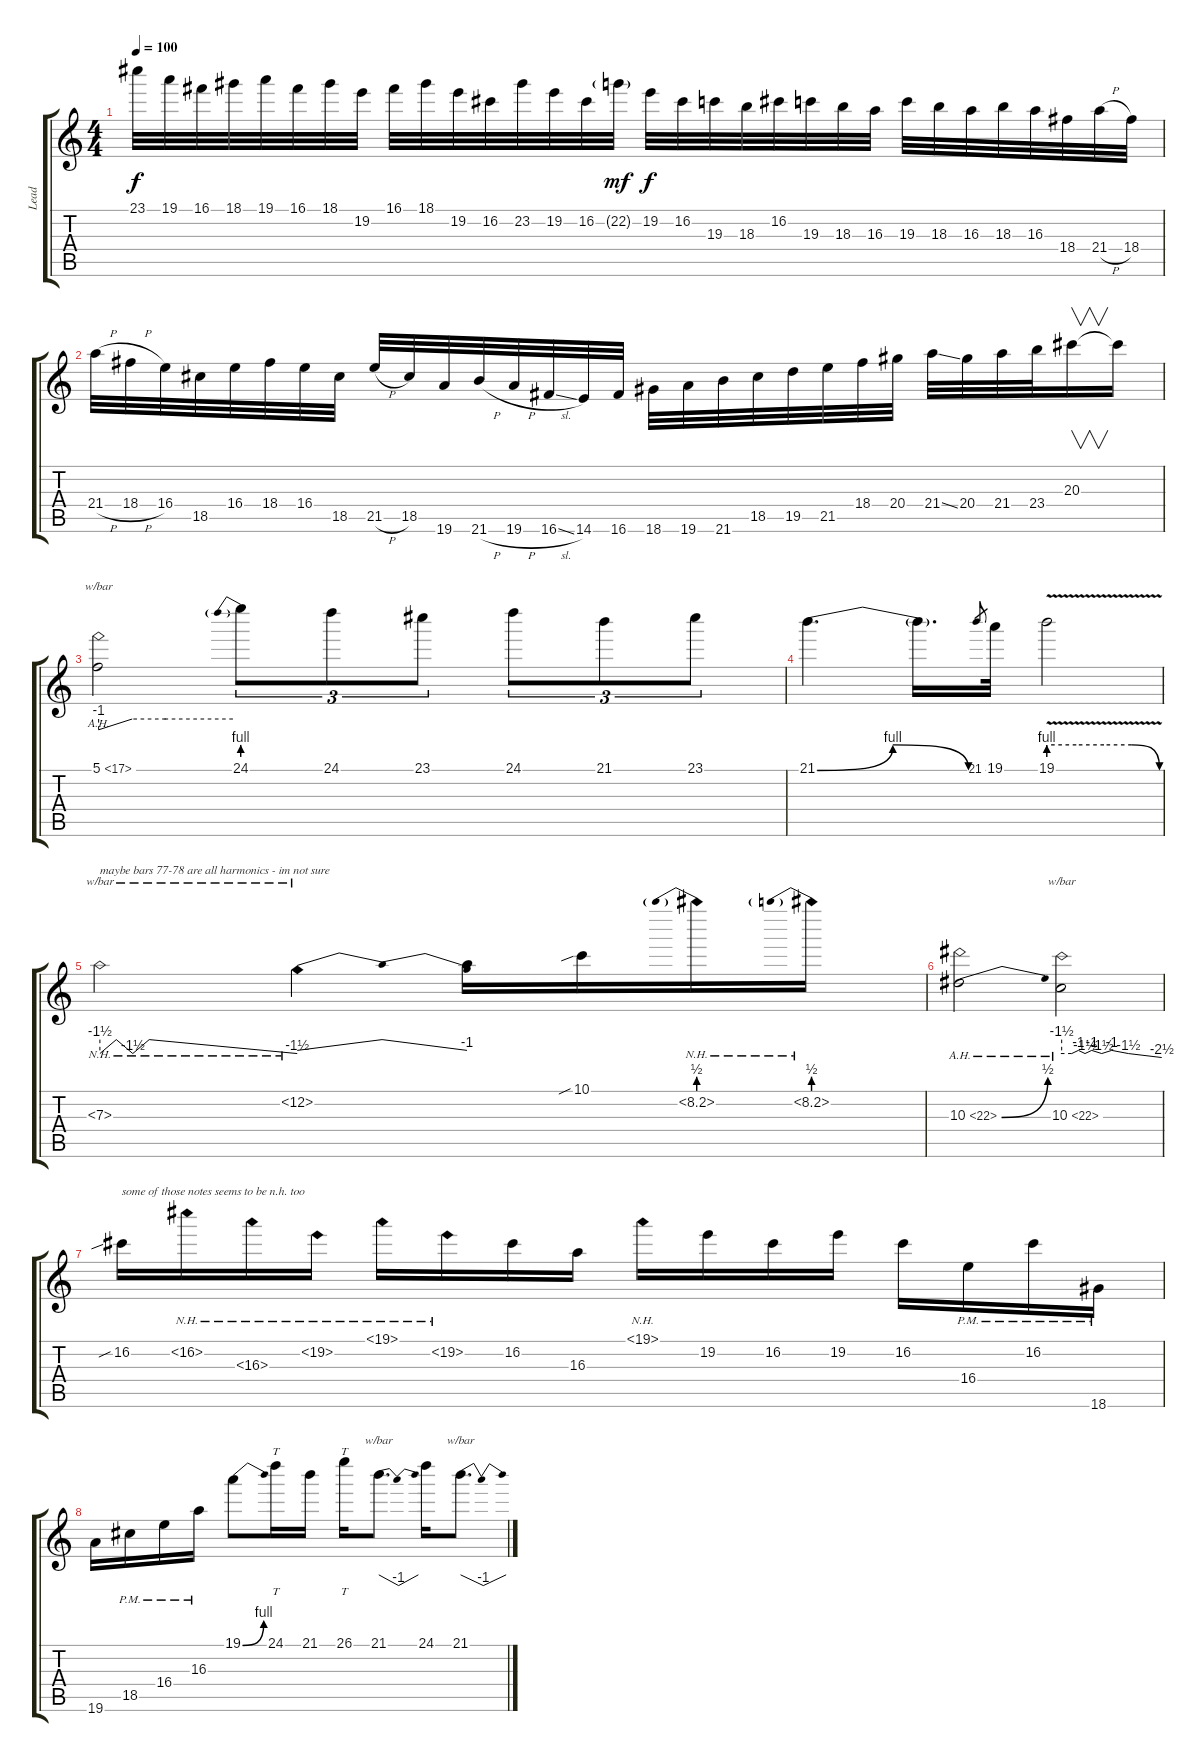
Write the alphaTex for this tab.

\track ("Lead" "Lead") {instrument distortionguitar}
\staff {score tabs}
\tuning (D4 A3 F3 C3 G2 D2) {hide}
\ts (4 4)
\tempo 100
\clef g2
\ks c
23.1.32{dy f} 19.1.32 16.1.32 18.1.32 19.1.32 16.1.32 18.1.32 19.2.32 16.1.32 18.1.32 19.2.32 16.2.32 23.2.32 19.2.32 16.2.32 22.2{g}.32{dy mf} 19.2.32{dy f} 16.2.32 19.3.32 18.3.32 16.2.32 19.3.32 18.3.32 16.3.32 19.3.32 18.3.32 16.3.32 18.3.32 16.3.32 18.4.32 21.4{h}.32 18.4.32 |
21.4{h}.32 18.4{h}.32 16.4.32 18.5.32 16.4.32 18.4.32 16.4.32 18.5.32 21.5{h}.32 18.5.32 19.6.32 21.6{h}.32 19.6{h}.32 16.6{sl}.32 14.6.32 16.6.32 18.6.32 19.6.32 21.6.32 18.5.32 19.5.32 21.5.32 18.4.32 20.4.32 21.4{ss}.32 20.4.32 21.4.32 23.4.32 20.3.16{v} 20.3{t}.16 |
5.1{ah 12}.2{tbe (custom default 0 -4 15 0 30 0 60 0)} 24.1{be (prebend 0 4 60 4)}.8{tu (3 2)} 24.1.8{tu (3 2)} 23.1.8{tu (3 2)} 24.1.8{tu (3 2)} 21.1.8{tu (3 2)} 23.1.8{tu (3 2)} |
21.1{be (bendrelease 0 0 15 4 51 4 60 0)}.4{d} 21.1{t}.16{d} 21.1.8{gr} 19.1.32 19.1{be (custom 0 4 15 4 30 4 45 4 60 0) v}.2 |
7.3{nh}.2{tbe (custom default 0 -6 5 0 10 -6 15 0 60 -6) txt "maybe bars 77-78 are all harmonics - im not sure"} 12.2{nh}.4{tbe (dip default 0 -4 15 0 60 -4)} 12.2{t}.16 10.1{sib}.16 8.2{be (prebend 0 2 60 2) nh}.16 8.2{be (prebend 0 2 60 2) nh}.16 |
10.3{be (bend 0 0 60 2) ah 12}.2 10.3{ah 12}.2{tbe (custom default 0 -6 6 -6 10 -4 14 -6 18 -4 24 -6 30 -4 40 -6 60 -10)} |
16.2{sib}.16{txt "some of those notes seems to be n.h. too"} 16.2{nh}.16 16.3{nh}.16 19.2{nh}.16 19.1{nh}.16 19.2{nh}.16 16.2.16 16.3.16 19.1{nh}.16 19.2.16 16.2.16 19.2.16 16.2.16 16.4{pm}.16 16.2{pm}.16 18.6{pm}.16 |
19.6.16 18.5{pm}.16 16.4{pm}.16 16.3{pm}.16 19.1{be (bend 0 0 60 4)}.8 24.1.16{tt} 21.1.16 26.1.16{tt} 21.1.8{d tbe (dip default 0 0 30 -4 60 0)} 24.1.16 21.1.8{d tbe (dip default 0 0 30 -4 60 0)}
